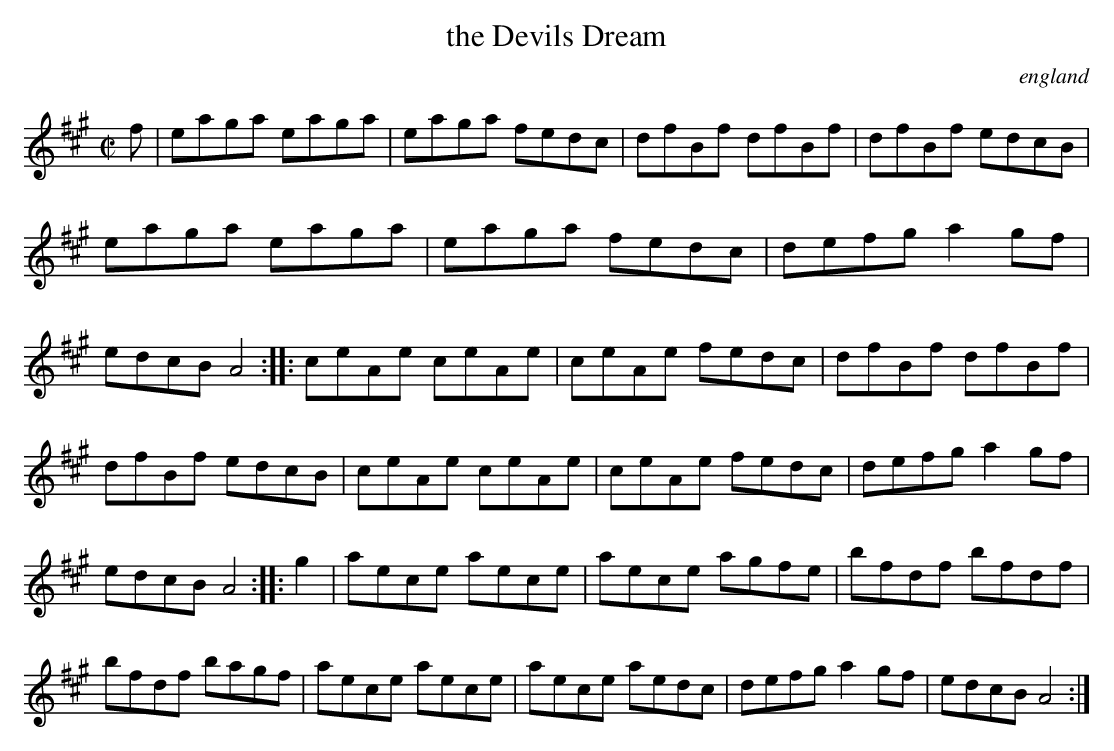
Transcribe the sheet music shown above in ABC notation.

X:1
T:the Devils Dream
O:england
M:C|
K:A
f|eaga eaga|eaga fedc|dfBf dfBf|dfBf edcB|\
eaga eaga|eaga fedc|defg a2gf|edcB A4::\
ceAe ceAe|ceAe fedc|dfBf dfBf|dfBf edcB|\
ceAe ceAe|ceAe fedc|defg a2gf|edcB A4::\
g2|aece aece|aece agfe|bfdf bfdf|bfdf bagf|\
aece aece|aece aedc|defg a2gf|edcB A4:|
